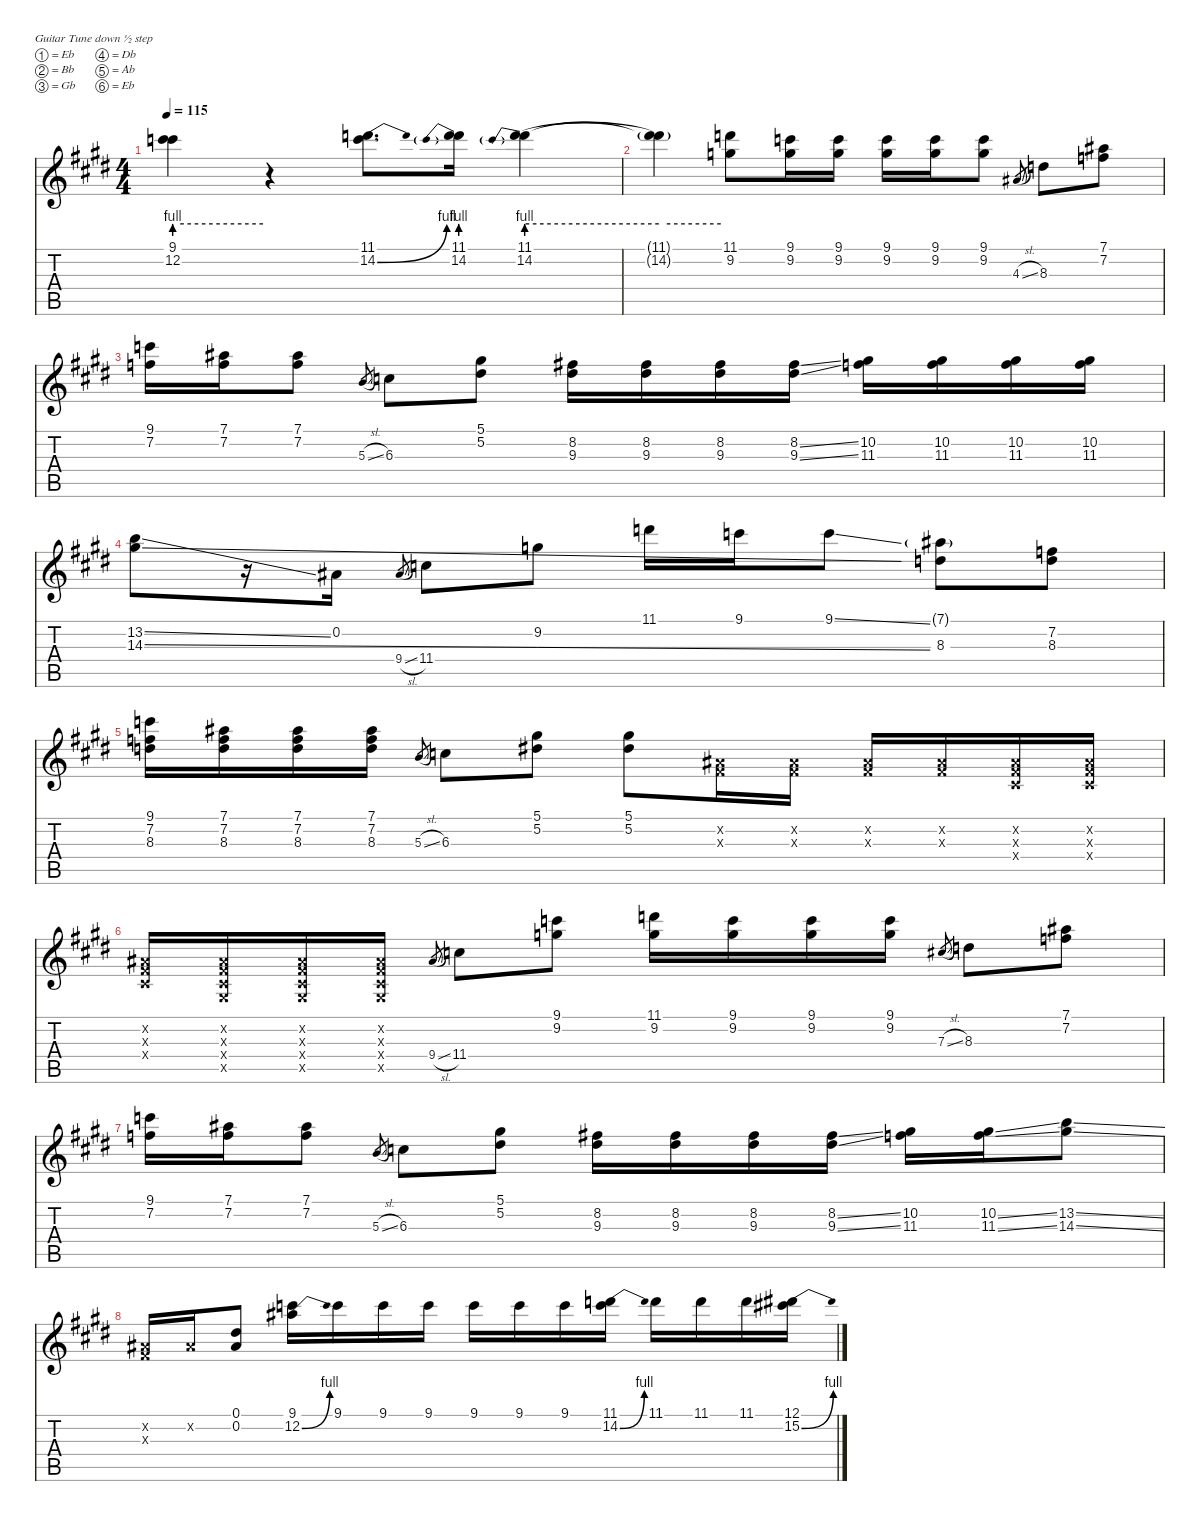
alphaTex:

\defaultSystemsLayout 4
\hideDynamics
\bracketExtendMode nobrackets
\singleTrackTrackNamePolicy hidden
\multiTrackTrackNamePolicy hidden
\otherSystemsTrackNameOrientation horizontal
\track ("Guitar 2-hid" "od.guit.") {defaultSystemsLayout 4 mute instrument overdrivenguitar}
\staff {score tabs}
\tuning (Eb4 Bb3 Gb3 Db3 Ab2 Eb2)
\ts (4 4)
\tempo 115
\clef g2
\ks c#minor
(9.1{t acc forcenatural} 12.2{be (hold 0 4 60 4) t}).4{dy f} r.4 (11.1{acc forcenatural} 14.2{be (bend 0 0 30 4) acc forcenatural}).8{d} (11.1{acc forcenatural} 14.2{be (prebend 0 4 60 4)}).16 (11.1{acc forcenatural} 14.2{be (prebend 0 4 60 4)}).4 |
(11.1{t acc forcenatural} 14.2{be (hold 0 4 60 4) t}).4 (11.1{acc forcenatural} 9.2{acc forcenatural}).8 (9.1{acc forcenatural} 9.2{acc forcenatural}).16 (9.1{acc forcenatural} 9.2{acc forcenatural}).16 (9.1{acc forcenatural} 9.2{acc forcenatural}).16 (9.1{acc forcenatural} 9.2{acc forcenatural}).16 (9.1{acc forcenatural} 9.2{acc forcenatural}).8 4.3{sl acc #}.8{gr dy mp} 8.3{acc forcenatural}.8{dy f} (7.1{acc #} 7.2{acc forcenatural}).8 |
(9.1{acc forcenatural} 7.2{acc forcenatural}).16 (7.1{acc #} 7.2{acc forcenatural}).16 (7.1{acc #} 7.2{acc forcenatural}).8 5.3{sl acc forcenatural}.8{gr dy mp} 6.3{acc forcenatural}.8{dy f} (5.1{acc #} 5.2{acc #}).8 (8.2{acc #} 9.3{acc #}).16 (8.2{acc #} 9.3{acc #}).16 (8.2{acc #} 9.3{acc #}).16 (8.2{ss acc #} 9.3{ss acc #}).16 (10.2{acc #} 11.3{acc forcenatural}).16 (10.2{acc #} 11.3{acc forcenatural}).16 (10.2{acc #} 11.3{acc forcenatural}).16 (10.2{acc #} 11.3{acc forcenatural}).16 |
(13.2{ss acc forcenatural} 14.3{ss acc #}).8 r.16 0.2{acc #}.16 9.4{sl acc #}.8{gr dy mp} 11.4{acc forcenatural}.8{dy f} 9.2{acc forcenatural}.8 11.1{acc forcenatural}.16 9.1{acc forcenatural}.16 9.1{ss acc forcenatural}.8 (7.1{g acc #} 8.3{acc forcenatural}).8 (7.2{acc forcenatural} 8.3{acc forcenatural}).8 |
(9.1{acc forcenatural} 7.2{acc forcenatural} 8.3{acc forcenatural}).16 (7.1{acc #} 7.2{acc forcenatural} 8.3{acc forcenatural}).16 (7.1{acc #} 7.2{acc forcenatural} 8.3{acc forcenatural}).16 (7.1{acc #} 7.2{acc forcenatural} 8.3{acc forcenatural}).16 5.3{sl acc forcenatural}.8{gr dy mp} 6.3{acc forcenatural}.8{dy f} (5.1{acc #} 5.2{acc #}).8 (5.1{acc #} 5.2{acc #}).8 (0.2{x acc #} 0.3{x acc #}).16 (0.2{x acc #} 0.3{x acc #}).16 (0.2{x acc #} 0.3{x acc #}).16 (0.2{x acc #} 0.3{x acc #}).16 (0.2{x acc #} 0.3{x acc #} 0.4{x acc #}).16 (0.2{x acc #} 0.3{x acc #} 0.4{x acc #}).16 |
(0.2{x acc #} 0.3{x acc #} 0.4{x acc #}).16 (0.2{x acc #} 0.3{x acc #} 0.4{x acc #} 0.5{x acc #}).16 (0.2{x acc #} 0.3{x acc #} 0.4{x acc #} 0.5{x acc #}).16 (0.2{x acc #} 0.3{x acc #} 0.4{x acc #} 0.5{x acc #}).16 9.4{sl acc #}.8{gr dy mp} 11.4{acc forcenatural}.8{dy f} (9.1{acc forcenatural} 9.2{acc forcenatural}).8 (11.1{acc forcenatural} 9.2{acc forcenatural}).16 (9.1{acc forcenatural} 9.2{acc forcenatural}).16 (9.1{acc forcenatural} 9.2{acc forcenatural}).16 (9.1{acc forcenatural} 9.2{acc forcenatural}).16 7.3{sl acc #}.8{gr dy mp} 8.3{acc forcenatural}.8{dy f} (7.1{acc #} 7.2{acc forcenatural}).8 |
(9.1{acc forcenatural} 7.2{acc forcenatural}).16 (7.1{acc #} 7.2{acc forcenatural}).16 (7.1{acc #} 7.2{acc forcenatural}).8 5.3{sl acc forcenatural}.8{gr dy mp} 6.3{acc forcenatural}.8{dy f} (5.1{acc #} 5.2{acc #}).8 (8.2{acc #} 9.3{acc #}).16 (8.2{acc #} 9.3{acc #}).16 (8.2{acc #} 9.3{acc #}).16 (8.2{ss acc #} 9.3{ss acc #}).16 (10.2{acc #} 11.3{acc forcenatural}).16 (10.2{ss acc #} 11.3{ss acc forcenatural}).16 (13.2{ss acc forcenatural} 14.3{ss acc #}).8 |
(0.2{x acc #} 0.3{x acc #}).16 0.2{x acc #}.16 (0.1{acc #} 0.2{acc #}).8 (9.1{acc forcenatural} 12.2{be (bend 0 0 30 4) acc #}).16 9.1{acc forcenatural}.16 9.1{acc forcenatural}.16 9.1{acc forcenatural}.16 9.1{acc forcenatural}.16 9.1{acc forcenatural}.16 9.1{acc forcenatural}.16 (11.1{acc forcenatural} 14.2{be (bend 0 0 30 4) acc forcenatural}).16 11.1{acc forcenatural}.16 11.1{acc forcenatural}.16 11.1{acc forcenatural}.16 (12.1{acc #} 15.2{be (bend 0 0 30 4) acc #}).16
